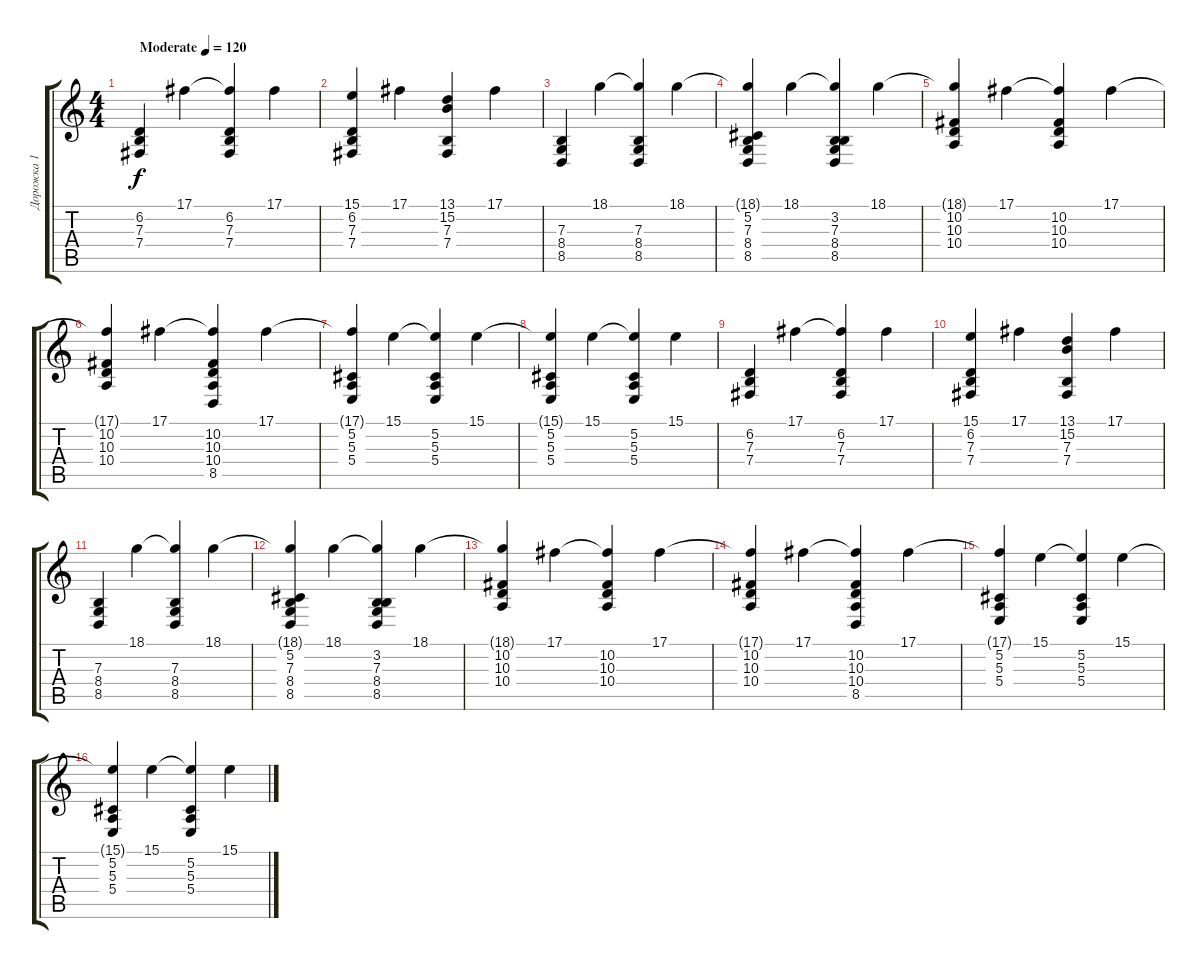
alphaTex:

\track ("Дорожка 1" "Дорожка 1") {instrument brightacousticpiano}
\staff {score tabs}
\tuning (Db4 Ab3 E3 B2 Gb2 B1) {hide}
\ts (4 4)
\tempo (120 "Moderate")
\clef g2
\ks c
(6.2 7.3 7.4).4{dy f instrument brightacousticpiano} 17.1.4 (17.1{t} 6.2 7.3 7.4).4 17.1.4 |
(15.1 6.2 7.3 7.4).4 17.1.4 (13.1 15.2 7.3 7.4).4 17.1.4 |
(7.3 8.4 8.5).4 18.1.4 (18.1{t} 7.3 8.4 8.5).4 18.1.4 |
(18.1{t} 5.2 7.3 8.4 8.5).4 18.1.4 (18.1{t} 3.2 7.3 8.4 8.5).4 18.1.4 |
(18.1{t} 10.2 10.3 10.4).4 17.1.4 (17.1{t} 10.2 10.3 10.4).4 17.1.4 |
(17.1{t} 10.2 10.3 10.4).4 17.1.4 (17.1{t} 10.2 10.3 10.4 8.5).4 17.1.4 |
(17.1{t} 5.2 5.3 5.4).4 15.1.4 (15.1{t} 5.2 5.3 5.4).4 15.1.4 |
(15.1{t} 5.2 5.3 5.4).4 15.1.4 (15.1{t} 5.2 5.3 5.4).4 15.1.4 |
(6.2 7.3 7.4).4 17.1.4 (17.1{t} 6.2 7.3 7.4).4 17.1.4 |
(15.1 6.2 7.3 7.4).4 17.1.4 (13.1 15.2 7.3 7.4).4 17.1.4 |
(7.3 8.4 8.5).4 18.1.4 (18.1{t} 7.3 8.4 8.5).4 18.1.4 |
(18.1{t} 5.2 7.3 8.4 8.5).4 18.1.4 (18.1{t} 3.2 7.3 8.4 8.5).4 18.1.4 |
(18.1{t} 10.2 10.3 10.4).4 17.1.4 (17.1{t} 10.2 10.3 10.4).4 17.1.4 |
(17.1{t} 10.2 10.3 10.4).4 17.1.4 (17.1{t} 10.2 10.3 10.4 8.5).4 17.1.4 |
(17.1{t} 5.2 5.3 5.4).4 15.1.4 (15.1{t} 5.2 5.3 5.4).4 15.1.4 |
(15.1{t} 5.2 5.3 5.4).4 15.1.4 (15.1{t} 5.2 5.3 5.4).4 15.1.4
